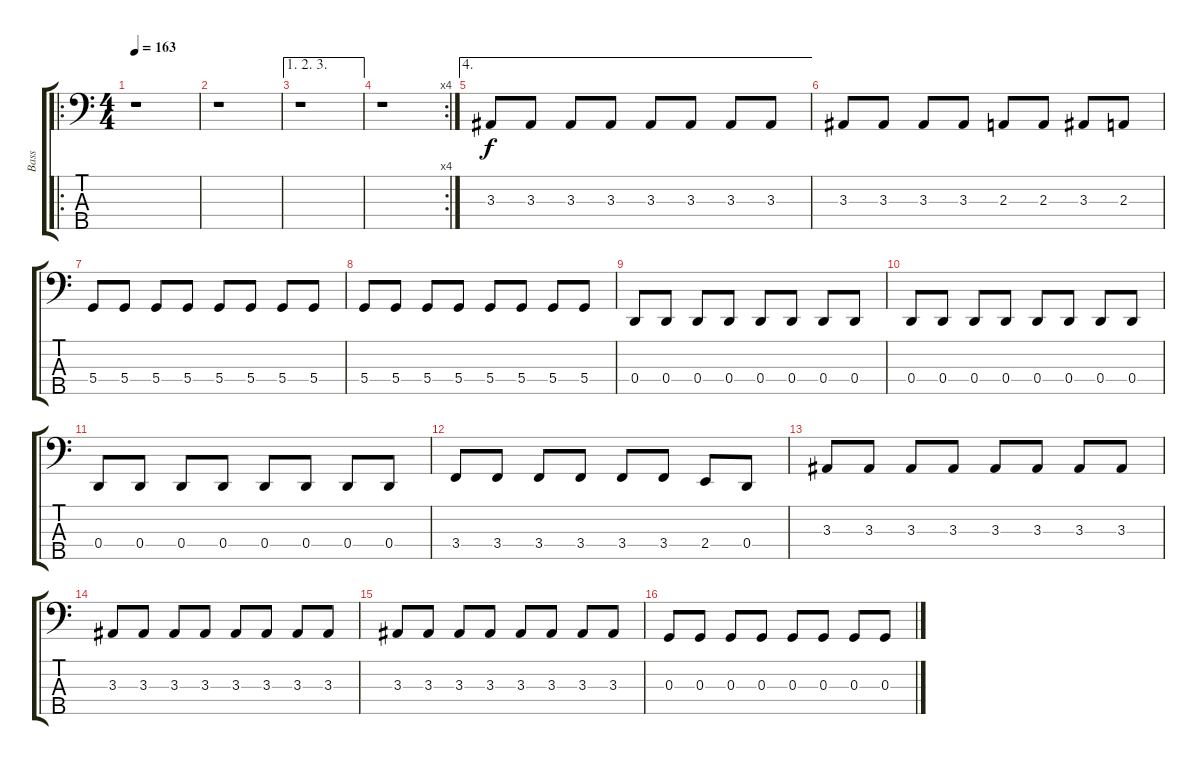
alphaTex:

\track ("Bass" "Bass") {instrument electricbasspick}
\staff {score tabs}
\tuning (F2 C2 G1 D1 A0) {hide}
\ro
\ts (4 4)
\tempo 163
\clef f4
\ks c
r.1{dy f instrument electricbasspick} |
r.1 |
\ae (1 2 3)
r.1 |
\rc 4
r.1 |
\ae 4
3.3.8 3.3.8 3.3.8 3.3.8 3.3.8 3.3.8 3.3.8 3.3.8 |
3.3.8 3.3.8 3.3.8 3.3.8 2.3.8 2.3.8 3.3.8 2.3.8 |
5.4.8 5.4.8 5.4.8 5.4.8 5.4.8 5.4.8 5.4.8 5.4.8 |
5.4.8 5.4.8 5.4.8 5.4.8 5.4.8 5.4.8 5.4.8 5.4.8 |
0.4.8 0.4.8 0.4.8 0.4.8 0.4.8 0.4.8 0.4.8 0.4.8 |
0.4.8 0.4.8 0.4.8 0.4.8 0.4.8 0.4.8 0.4.8 0.4.8 |
0.4.8 0.4.8 0.4.8 0.4.8 0.4.8 0.4.8 0.4.8 0.4.8 |
3.4.8 3.4.8 3.4.8 3.4.8 3.4.8 3.4.8 2.4.8 0.4.8 |
3.3.8 3.3.8 3.3.8 3.3.8 3.3.8 3.3.8 3.3.8 3.3.8 |
3.3.8 3.3.8 3.3.8 3.3.8 3.3.8 3.3.8 3.3.8 3.3.8 |
3.3.8 3.3.8 3.3.8 3.3.8 3.3.8 3.3.8 3.3.8 3.3.8 |
0.3.8 0.3.8 0.3.8 0.3.8 0.3.8 0.3.8 0.3.8 0.3.8
